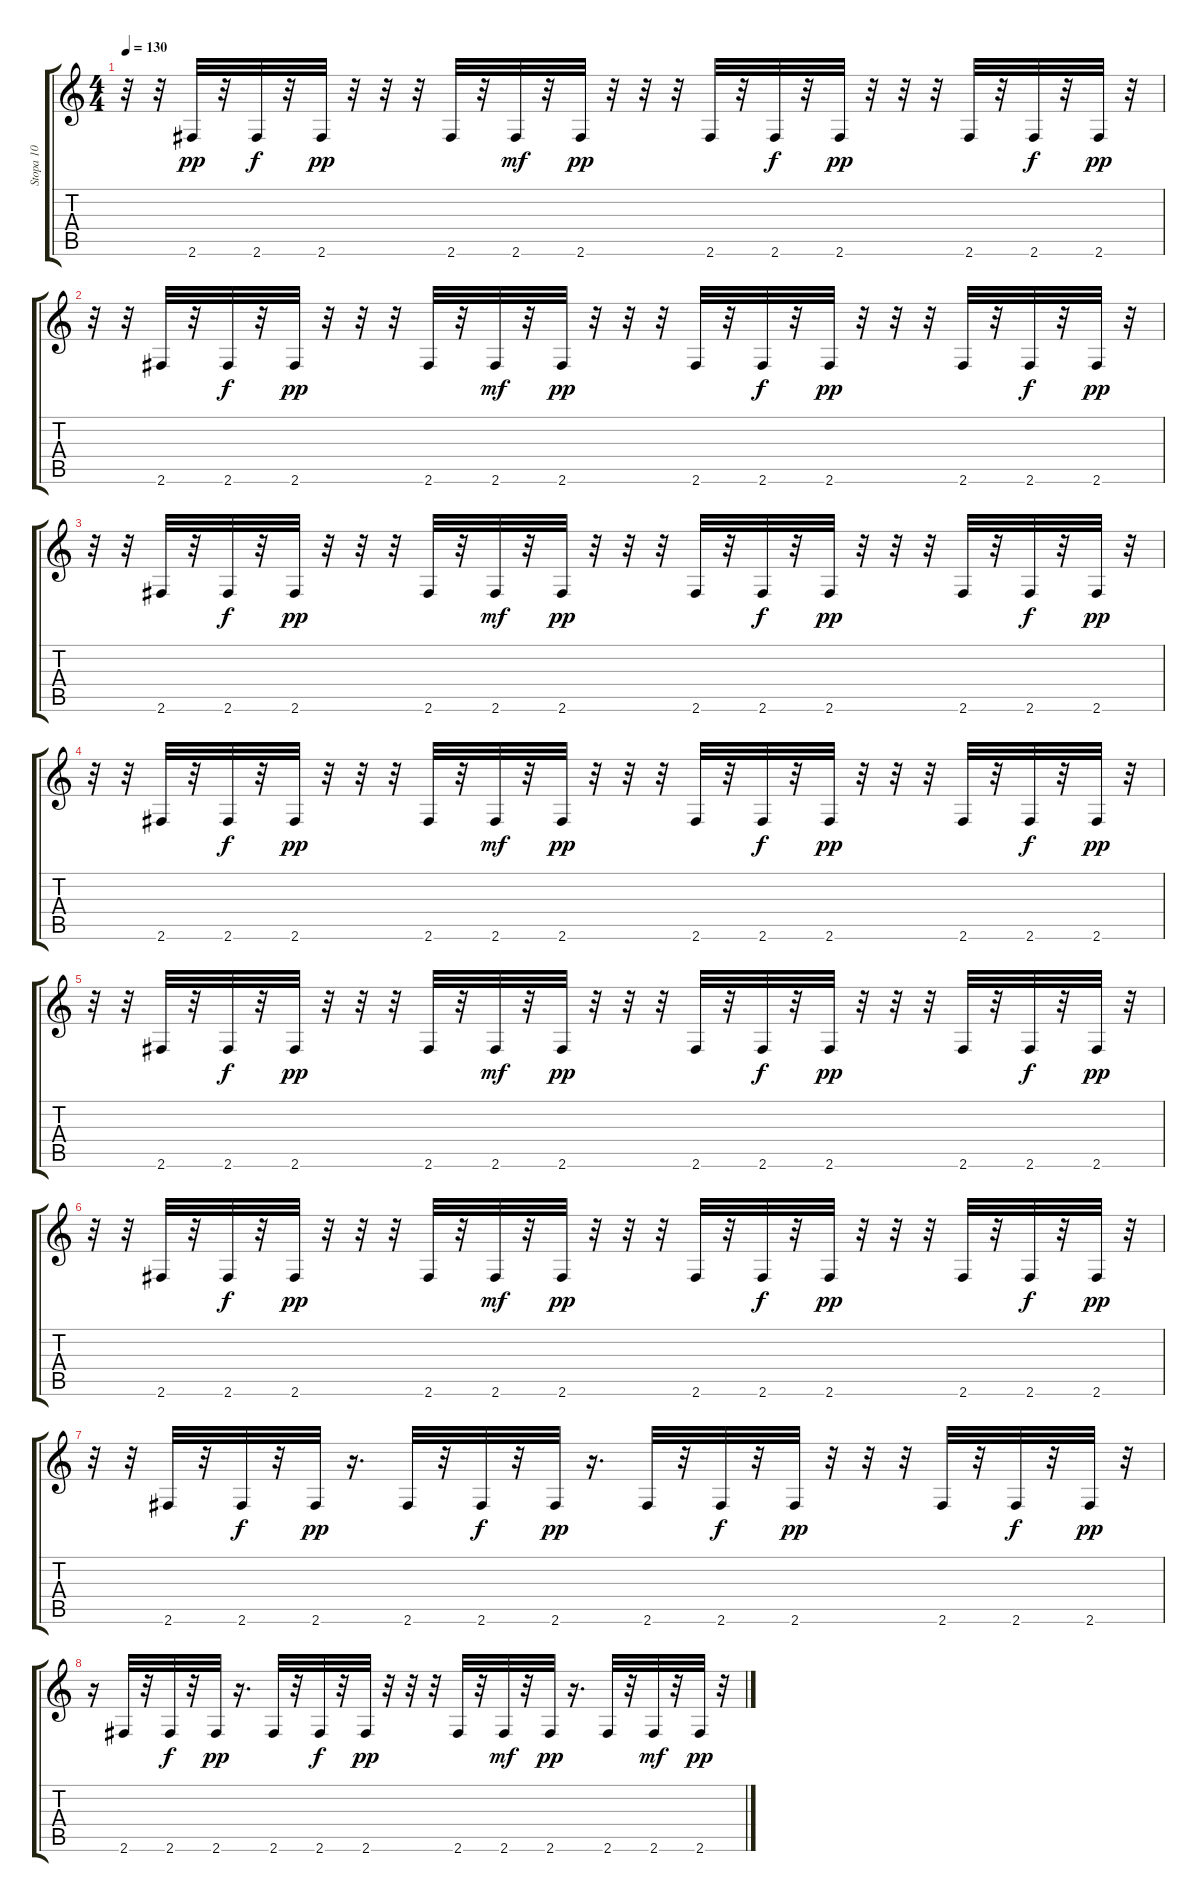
\track ("Stopa 10" "Stopa 10") {instrument acousticguitarsteel}
\staff {score tabs}
\tuning (E4 B3 G3 D3 A2 E2) {hide}
\ts (4 4)
\tempo 130
\clef g2
\ks c
r.32{dy pp} r.32 2.6.32 r.32 2.6.32{dy f} r.32 2.6.32{dy pp} r.32 r.32 r.32 2.6.32 r.32 2.6.32{dy mf} r.32 2.6.32{dy pp} r.32 r.32 r.32 2.6.32 r.32 2.6.32{dy f} r.32 2.6.32{dy pp} r.32 r.32 r.32 2.6.32 r.32 2.6.32{dy f} r.32 2.6.32{dy pp} r.32 |
r.32 r.32 2.6.32 r.32 2.6.32{dy f} r.32 2.6.32{dy pp} r.32 r.32 r.32 2.6.32 r.32 2.6.32{dy mf} r.32 2.6.32{dy pp} r.32 r.32 r.32 2.6.32 r.32 2.6.32{dy f} r.32 2.6.32{dy pp} r.32 r.32 r.32 2.6.32 r.32 2.6.32{dy f} r.32 2.6.32{dy pp} r.32 |
r.32 r.32 2.6.32 r.32 2.6.32{dy f} r.32 2.6.32{dy pp} r.32 r.32 r.32 2.6.32 r.32 2.6.32{dy mf} r.32 2.6.32{dy pp} r.32 r.32 r.32 2.6.32 r.32 2.6.32{dy f} r.32 2.6.32{dy pp} r.32 r.32 r.32 2.6.32 r.32 2.6.32{dy f} r.32 2.6.32{dy pp} r.32 |
r.32 r.32 2.6.32 r.32 2.6.32{dy f} r.32 2.6.32{dy pp} r.32 r.32 r.32 2.6.32 r.32 2.6.32{dy mf} r.32 2.6.32{dy pp} r.32 r.32 r.32 2.6.32 r.32 2.6.32{dy f} r.32 2.6.32{dy pp} r.32 r.32 r.32 2.6.32 r.32 2.6.32{dy f} r.32 2.6.32{dy pp} r.32 |
r.32 r.32 2.6.32 r.32 2.6.32{dy f} r.32 2.6.32{dy pp} r.32 r.32 r.32 2.6.32 r.32 2.6.32{dy mf} r.32 2.6.32{dy pp} r.32 r.32 r.32 2.6.32 r.32 2.6.32{dy f} r.32 2.6.32{dy pp} r.32 r.32 r.32 2.6.32 r.32 2.6.32{dy f} r.32 2.6.32{dy pp} r.32 |
r.32 r.32 2.6.32 r.32 2.6.32{dy f} r.32 2.6.32{dy pp} r.32 r.32 r.32 2.6.32 r.32 2.6.32{dy mf} r.32 2.6.32{dy pp} r.32 r.32 r.32 2.6.32 r.32 2.6.32{dy f} r.32 2.6.32{dy pp} r.32 r.32 r.32 2.6.32 r.32 2.6.32{dy f} r.32 2.6.32{dy pp} r.32 |
r.32 r.32 2.6.32 r.32 2.6.32{dy f} r.32 2.6.32{dy pp} r.16{d} 2.6.32 r.32 2.6.32{dy f} r.32 2.6.32{dy pp} r.16{d} 2.6.32 r.32 2.6.32{dy f} r.32 2.6.32{dy pp} r.32 r.32 r.32 2.6.32 r.32 2.6.32{dy f} r.32 2.6.32{dy pp} r.32 |
r.16 2.6.32 r.32 2.6.32{dy f} r.32 2.6.32{dy pp} r.16{d} 2.6.32 r.32 2.6.32{dy f} r.32 2.6.32{dy pp} r.32 r.32 r.32 2.6.32 r.32 2.6.32{dy mf} r.32 2.6.32{dy pp} r.16{d} 2.6.32 r.32 2.6.32{dy mf} r.32 2.6.32{dy pp} r.32
